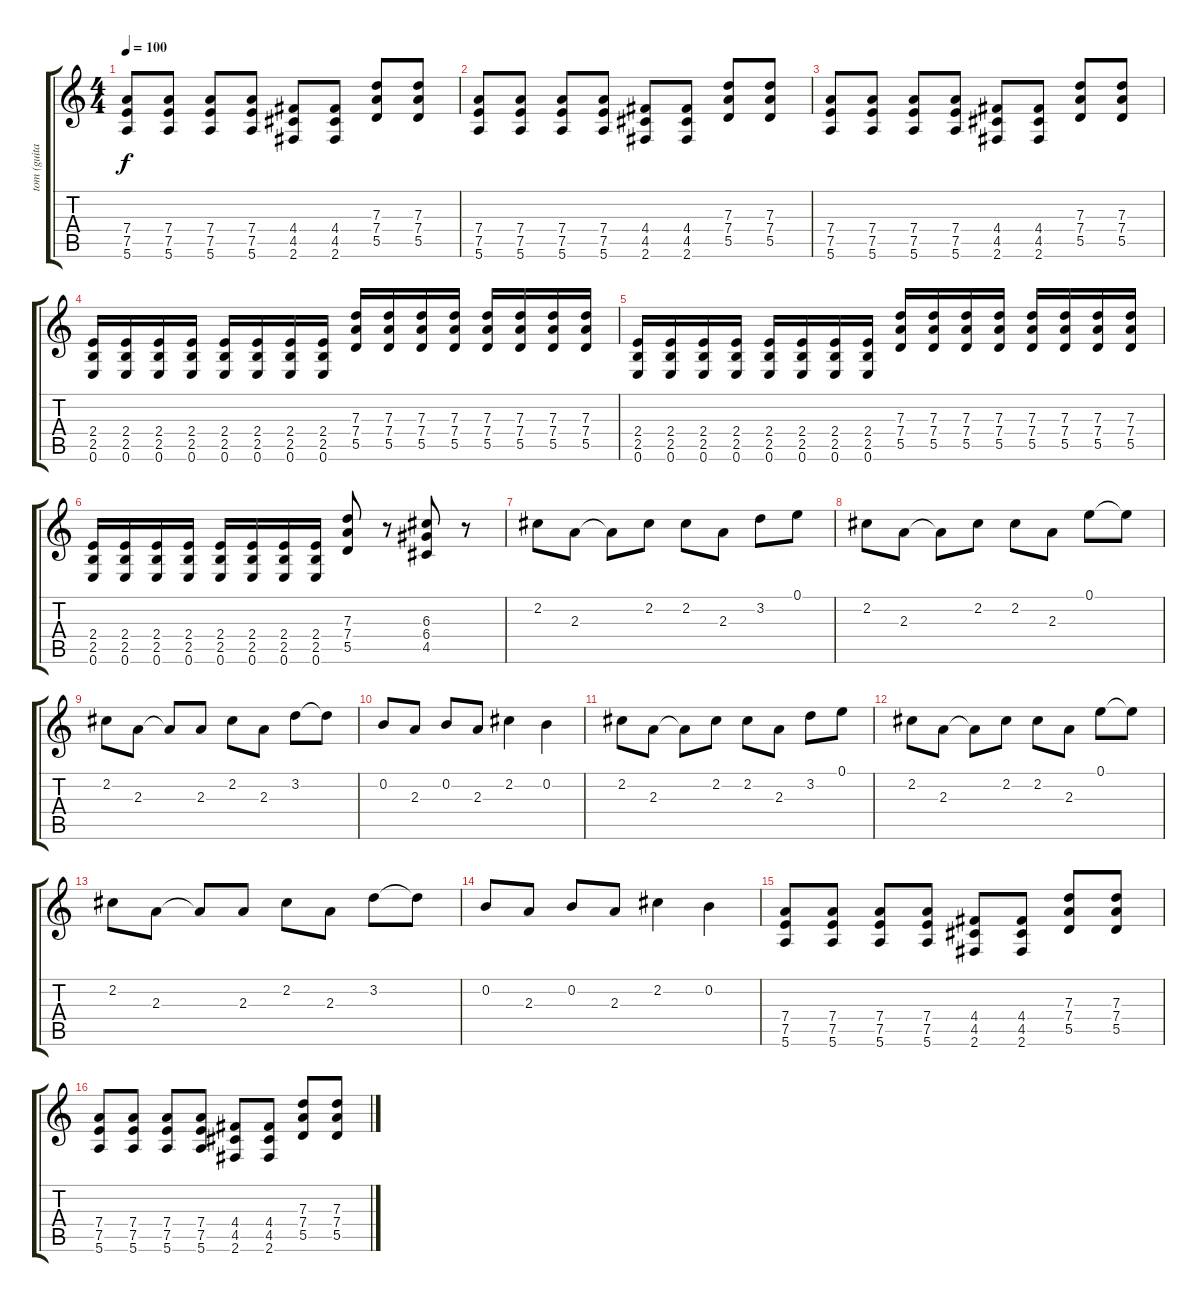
\track ("tom (guitar 1)" "tom (guita") {instrument distortionguitar}
\staff {score tabs}
\tuning (E4 B3 G3 D3 A2 E2) {hide}
\ts (4 4)
\tempo 100
\clef g2
\ks c
(7.4 7.5 5.6).8{dy f instrument distortionguitar} (7.4 7.5 5.6).8 (7.4 7.5 5.6).8 (7.4 7.5 5.6).8 (4.4 4.5 2.6).8 (4.4 4.5 2.6).8 (7.3 7.4 5.5).8 (7.3 7.4 5.5).8 |
(7.4 7.5 5.6).8 (7.4 7.5 5.6).8 (7.4 7.5 5.6).8 (7.4 7.5 5.6).8 (4.4 4.5 2.6).8 (4.4 4.5 2.6).8 (7.3 7.4 5.5).8 (7.3 7.4 5.5).8 |
(7.4 7.5 5.6).8 (7.4 7.5 5.6).8 (7.4 7.5 5.6).8 (7.4 7.5 5.6).8 (4.4 4.5 2.6).8 (4.4 4.5 2.6).8 (7.3 7.4 5.5).8 (7.3 7.4 5.5).8 |
(2.4 2.5 0.6).16{instrument electricguitarmuted} (2.4 2.5 0.6).16 (2.4 2.5 0.6).16 (2.4 2.5 0.6).16 (2.4 2.5 0.6).16 (2.4 2.5 0.6).16 (2.4 2.5 0.6).16 (2.4 2.5 0.6).16 (7.3 7.4 5.5).16 (7.3 7.4 5.5).16 (7.3 7.4 5.5).16 (7.3 7.4 5.5).16 (7.3 7.4 5.5).16 (7.3 7.4 5.5).16 (7.3 7.4 5.5).16 (7.3 7.4 5.5).16 |
(2.4 2.5 0.6).16{instrument electricguitarmuted} (2.4 2.5 0.6).16 (2.4 2.5 0.6).16 (2.4 2.5 0.6).16 (2.4 2.5 0.6).16 (2.4 2.5 0.6).16 (2.4 2.5 0.6).16 (2.4 2.5 0.6).16 (7.3 7.4 5.5).16 (7.3 7.4 5.5).16 (7.3 7.4 5.5).16 (7.3 7.4 5.5).16 (7.3 7.4 5.5).16 (7.3 7.4 5.5).16 (7.3 7.4 5.5).16 (7.3 7.4 5.5).16 |
(2.4 2.5 0.6).16{instrument electricguitarmuted} (2.4 2.5 0.6).16 (2.4 2.5 0.6).16 (2.4 2.5 0.6).16 (2.4 2.5 0.6).16 (2.4 2.5 0.6).16 (2.4 2.5 0.6).16 (2.4 2.5 0.6).16 (7.3 7.4 5.5).8{instrument distortionguitar} r.8 (6.3 6.4 4.5).8 r.8 |
2.2.8{instrument electricguitarclean} 2.3.8 2.3{t}.8 2.2.8 2.2.8 2.3.8 3.2.8 0.1.8 |
2.2.8{instrument electricguitarclean} 2.3.8 2.3{t}.8 2.2.8 2.2.8 2.3.8 0.1.8 0.1{t}.8 |
2.2.8{instrument electricguitarclean} 2.3.8 2.3{t}.8 2.3.8 2.2.8 2.3.8 3.2.8 3.2{t}.8 |
0.2.8 2.3.8 0.2.8 2.3.8 2.2.4 0.2.4 |
2.2.8{instrument electricguitarclean} 2.3.8 2.3{t}.8 2.2.8 2.2.8 2.3.8 3.2.8 0.1.8 |
2.2.8{instrument electricguitarclean} 2.3.8 2.3{t}.8 2.2.8 2.2.8 2.3.8 0.1.8 0.1{t}.8 |
2.2.8{instrument electricguitarclean} 2.3.8 2.3{t}.8 2.3.8 2.2.8 2.3.8 3.2.8 3.2{t}.8 |
0.2.8 2.3.8 0.2.8 2.3.8 2.2.4 0.2.4 |
(7.4 7.5 5.6).8{instrument distortionguitar} (7.4 7.5 5.6).8 (7.4 7.5 5.6).8 (7.4 7.5 5.6).8 (4.4 4.5 2.6).8 (4.4 4.5 2.6).8 (7.3 7.4 5.5).8 (7.3 7.4 5.5).8 |
(7.4 7.5 5.6).8 (7.4 7.5 5.6).8 (7.4 7.5 5.6).8 (7.4 7.5 5.6).8 (4.4 4.5 2.6).8 (4.4 4.5 2.6).8 (7.3 7.4 5.5).8 (7.3 7.4 5.5).8
